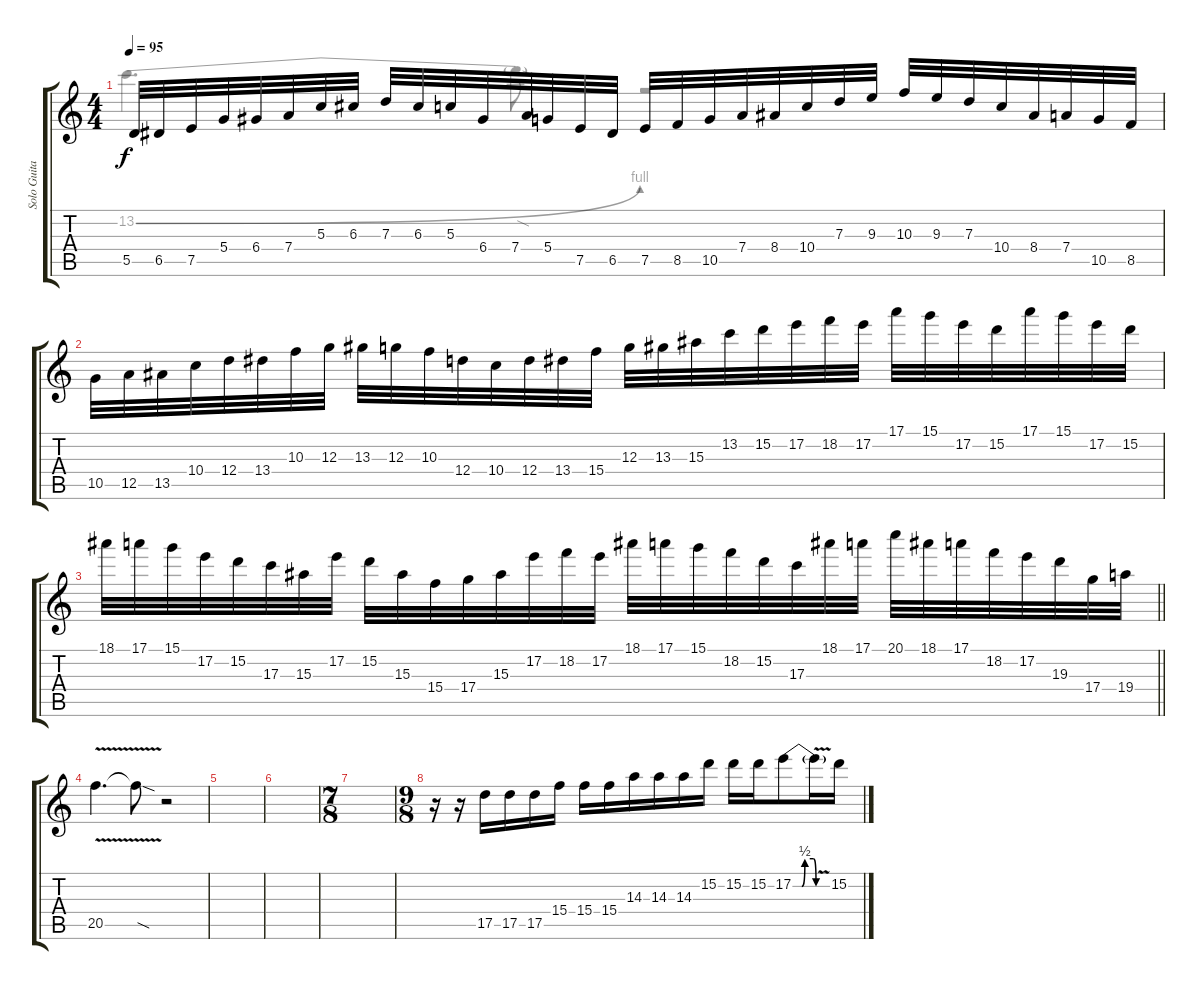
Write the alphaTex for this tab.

\track ("Solo Guitar" "Solo Guita") {instrument distortionguitar}
\staff {score tabs}
\tuning (E4 B3 G3 D3 A2 D2) {hide}
\voice
\ts (4 4)
\tempo 95
\clef g2
\ks c
5.5.32{dy f volume 16} 6.5.32 7.5.32 5.4.32 6.4.32 7.4.32 5.3.32 6.3.32 7.3.32 6.3.32 5.3.32 6.4.32 7.4.32 5.4.32 7.5.32 6.5.32 7.5.32 8.5.32 10.5.32 7.4.32 8.4.32 10.4.32 7.3.32 9.3.32 10.3.32 9.3.32 7.3.32 10.4.32 8.4.32 7.4.32 10.5.32 8.5.32 |
10.5.32 12.5.32 13.5.32 10.4.32 12.4.32 13.4.32 10.3.32 12.3.32 13.3.32 12.3.32 10.3.32 12.4.32 10.4.32 12.4.32 13.4.32 15.4.32 12.3.32 13.3.32 15.3.32 13.2.32 15.2.32 17.2.32 18.2.32 17.2.32 17.1.32 15.1.32 17.2.32 15.2.32 17.1.32 15.1.32 17.2.32 15.2.32 |
\barLineRight lightlight
18.1.32 17.1.32 15.1.32 17.2.32 15.2.32 17.3.32 15.3.32 17.2.32 15.2.32 15.3.32 15.4.32 17.4.32 15.3.32 17.2.32 18.2.32 17.2.32 18.1.32 17.1.32 15.1.32 18.2.32 15.2.32 17.3.32 18.1.32 17.1.32 20.1.32 18.1.32 17.1.32 18.2.32 17.2.32 19.3.32 17.4.32 19.4.32 |
20.5{v}.4{d} 20.5{sod t}.8 r.2 |
|
|
\ts (7 8)
|
\ts (9 8)
r.16 r.16 17.5.16 17.5.16 17.5.16 15.4.16 15.4.16 15.4.16 14.3.16 14.3.16 14.3.16 15.2.16 15.2.16 15.2.16 17.2{be (custom 0 0 23 0 31 2 53 2 60 0)}.8 17.2{v t}.16 15.2.16
\voice
\clef g2
\ottava regular
\simile none
\ks c
13.2{be (bend 0 0 60 4)}.4{d dy f} 13.2{sod t}.8 r.2 |
|
\barLineRight lightlight
|
|
|
|
|
